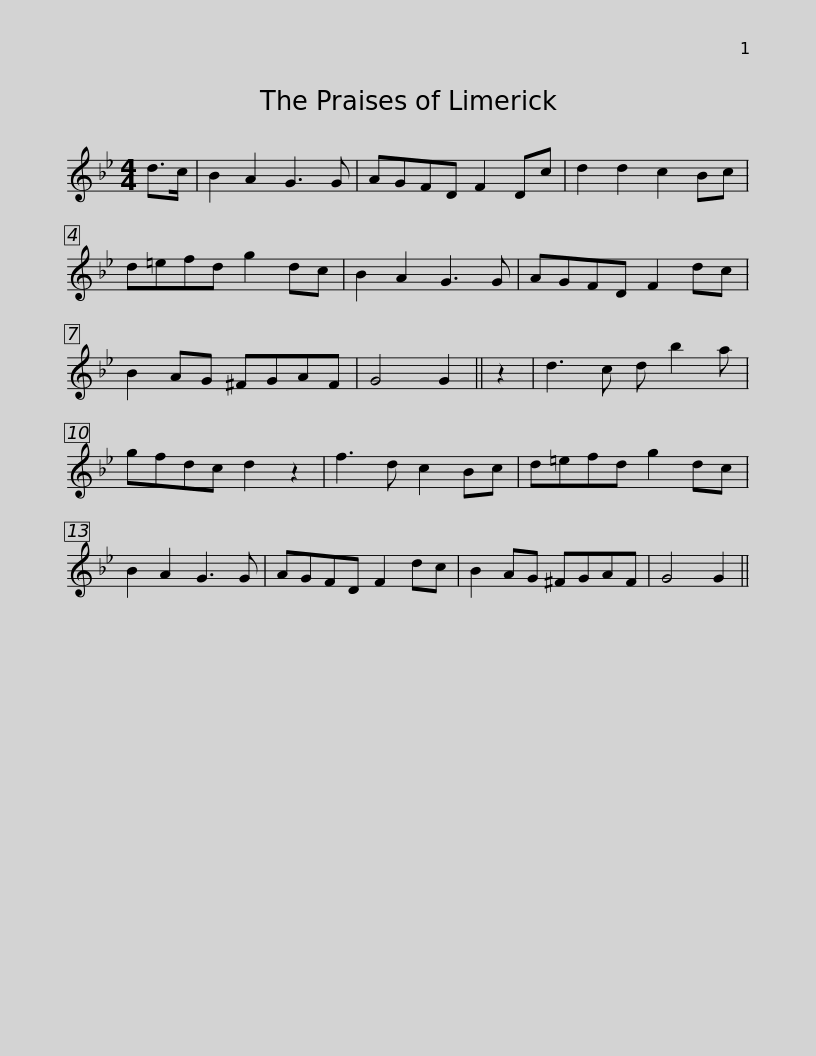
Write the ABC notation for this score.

X:1
L:1/8
M:4/4
I:linebreak $
K:Gmin
V:1 treble
V:1
 d>c | B2 A2 G3 G | AGFD F2 Dc | d2 d2 c2 Bc | d=efd g2 dc | %5
 B2 A2 G3 G | AGFD F2 dc |$ B2 AG ^FGAF | G4 G2 || z2 | %10
 d3 c d b2 a | gfdc d2 z2 | f3 d c2 Bc | d=efd g2 dc | B2 A2 G3 G |$ %15
 AGFD F2 dc | B2 AG ^FGAF | G4 G2 || %18
